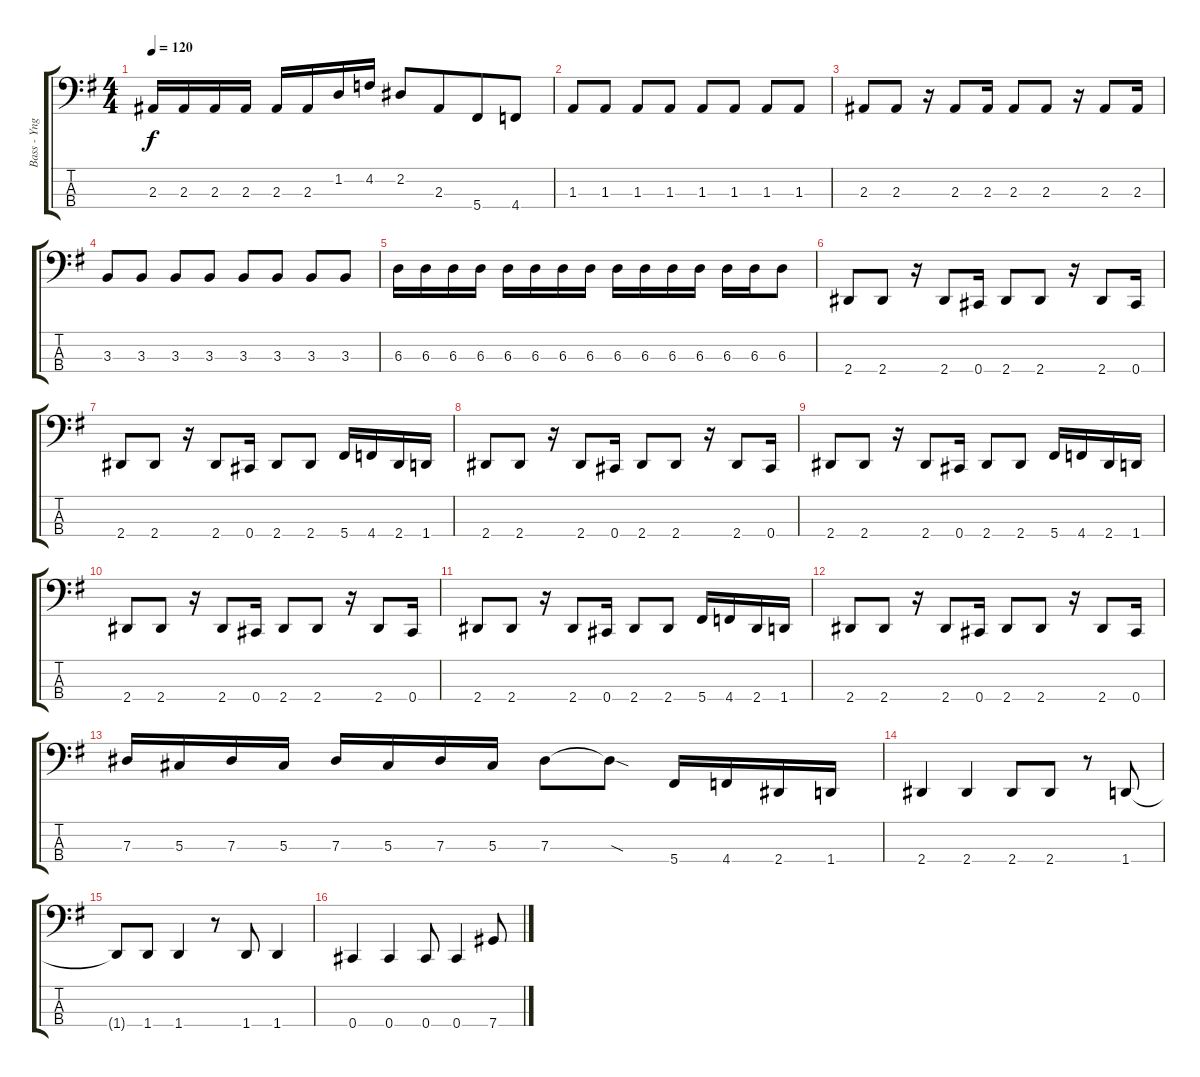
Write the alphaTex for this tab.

\track ("Bass - Yngwie J. Malmsteen" "Bass - Yng") {instrument electricbassfinger}
\staff {score tabs}
\tuning (Gb2 Db2 Ab1 Db1) {hide}
\ts (4 4)
\tempo 120
\clef f4
\ks eminor
2.3.16{dy f} 2.3.16 2.3.16 2.3.16 2.3.16 2.3.16 1.2.16 4.2.16 2.2.8 2.3.8{beam merge} 5.4.8 4.4.8 |
1.3.8 1.3.8 1.3.8 1.3.8 1.3.8 1.3.8 1.3.8 1.3.8 |
2.3.8 2.3.8 r.16 2.3.8 2.3.16 2.3.8 2.3.8 r.16 2.3.8 2.3.16 |
3.3.8 3.3.8 3.3.8 3.3.8 3.3.8 3.3.8 3.3.8 3.3.8 |
6.3.16 6.3.16 6.3.16 6.3.16 6.3.16 6.3.16 6.3.16 6.3.16 6.3.16 6.3.16 6.3.16 6.3.16 6.3.16 6.3.16 6.3.8 |
2.4.8 2.4.8 r.16 2.4.8 0.4.16 2.4.8 2.4.8 r.16 2.4.8 0.4.16 |
2.4.8 2.4.8 r.16 2.4.8 0.4.16 2.4.8 2.4.8 5.4.16 4.4.16 2.4.16 1.4.16 |
2.4.8 2.4.8 r.16 2.4.8 0.4.16 2.4.8 2.4.8 r.16 2.4.8 0.4.16 |
2.4.8 2.4.8 r.16 2.4.8 0.4.16 2.4.8 2.4.8 5.4.16 4.4.16 2.4.16 1.4.16 |
2.4.8 2.4.8 r.16 2.4.8 0.4.16 2.4.8 2.4.8 r.16 2.4.8 0.4.16 |
2.4.8 2.4.8 r.16 2.4.8 0.4.16 2.4.8 2.4.8 5.4.16 4.4.16 2.4.16 1.4.16 |
2.4.8 2.4.8 r.16 2.4.8 0.4.16 2.4.8 2.4.8 r.16 2.4.8 0.4.16 |
7.3.16 5.3.16 7.3.16 5.3.16 7.3.16 5.3.16 7.3.16 5.3.16 7.3.8 7.3{sod t}.8 5.4.16 4.4.16 2.4.16 1.4.16 |
2.4.4 2.4.4 2.4.8 2.4.8 r.8 1.4.8 |
1.4{t}.8 1.4.8 1.4.4 r.8 1.4.8 1.4.4 |
0.4.4 0.4.4 0.4.8 0.4.4 7.4.8
